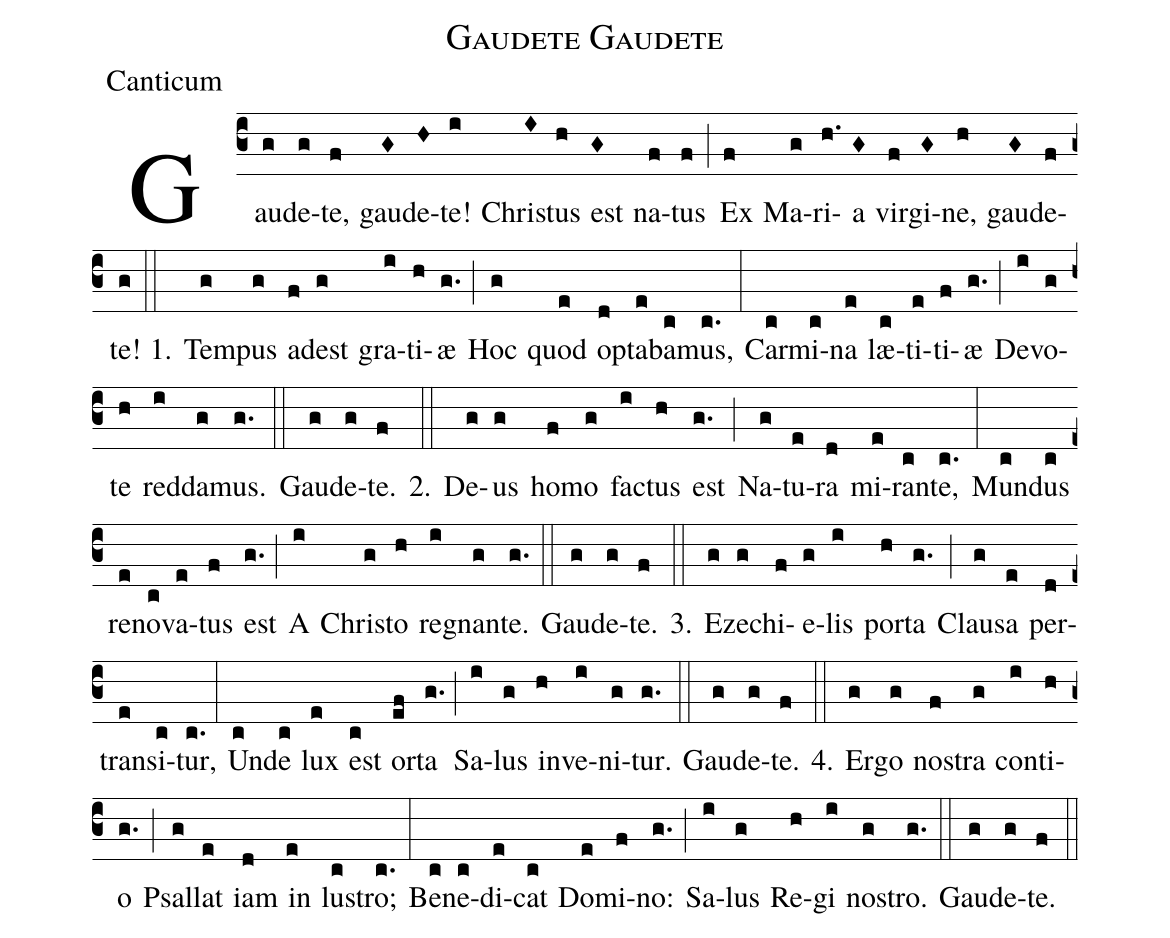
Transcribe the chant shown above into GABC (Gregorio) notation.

name:Gaudete Gaudete;
office-part:Canticum;
%%
Gau(g)de(g)te,(f) gau(G)de(H)te!(i)
Chri(I)stus(h) est(G) na(f)tus(f) (;)
Ex(f) Ma(g)ri(h.)a(G) vir(f)gi(G)ne,(h)
gau(G)de(f)te!(g) (::)

1.() Tem(g)pus(g) a(f)dest(g) gra(i)ti(h)æ(g.) (;)
Hoc(g) quod(e) op(d)ta(e)ba(c)mus,(c.) (:)
Car(c)mi(c)na(e) læ(c)ti(e)ti(f)æ(g.) (;)
De(i)vo(g)te(h) red(i)da(g)mus.(g.) (::) Gau(g)de(g)te.(f)

2.(::) De(g)us(g) ho(f)mo(g) fa(i)ctus(h) est(g.) (;)
Na(g)tu(e)ra(d) mi(e)ran(c)te,(c.) (:)
Mun(c)dus(c) re(e)no(c)va(e)tus(f) est(g.) (;)
A(i) Chri(g)sto(h) re(i)gnan(g)te.(g.) (::) Gau(g)de(g)te.(f)

3.(::) E(g)ze(g)chi(f)e(g)lis(i) por(h)ta(g.) (;)
Clau(g)sa(e) per(d)tran(e)si(c)tur,(c.) (:)
Un(c)de(c) lux(e) est(c) or(ef)ta(g.) (;)
Sa(i)lus(g) in(h)ve(i)ni(g)tur.(g.) (::) Gau(g)de(g)te.(f)

4.(::) Er(g)go(g) no(f)stra(g) con(i)ti(h)o(g.) (;)
Psal(g)lat(e) iam(d) in(e) lu(c)stro;(c.) (:)
Be(c)ne(c)di(e)cat(c) Do(e)mi(f)no:(g.) (;)
Sa(i)lus(g) Re(h)gi(i) no(g)stro.(g.) (::) Gau(g)de(g)te.(f) (::)
